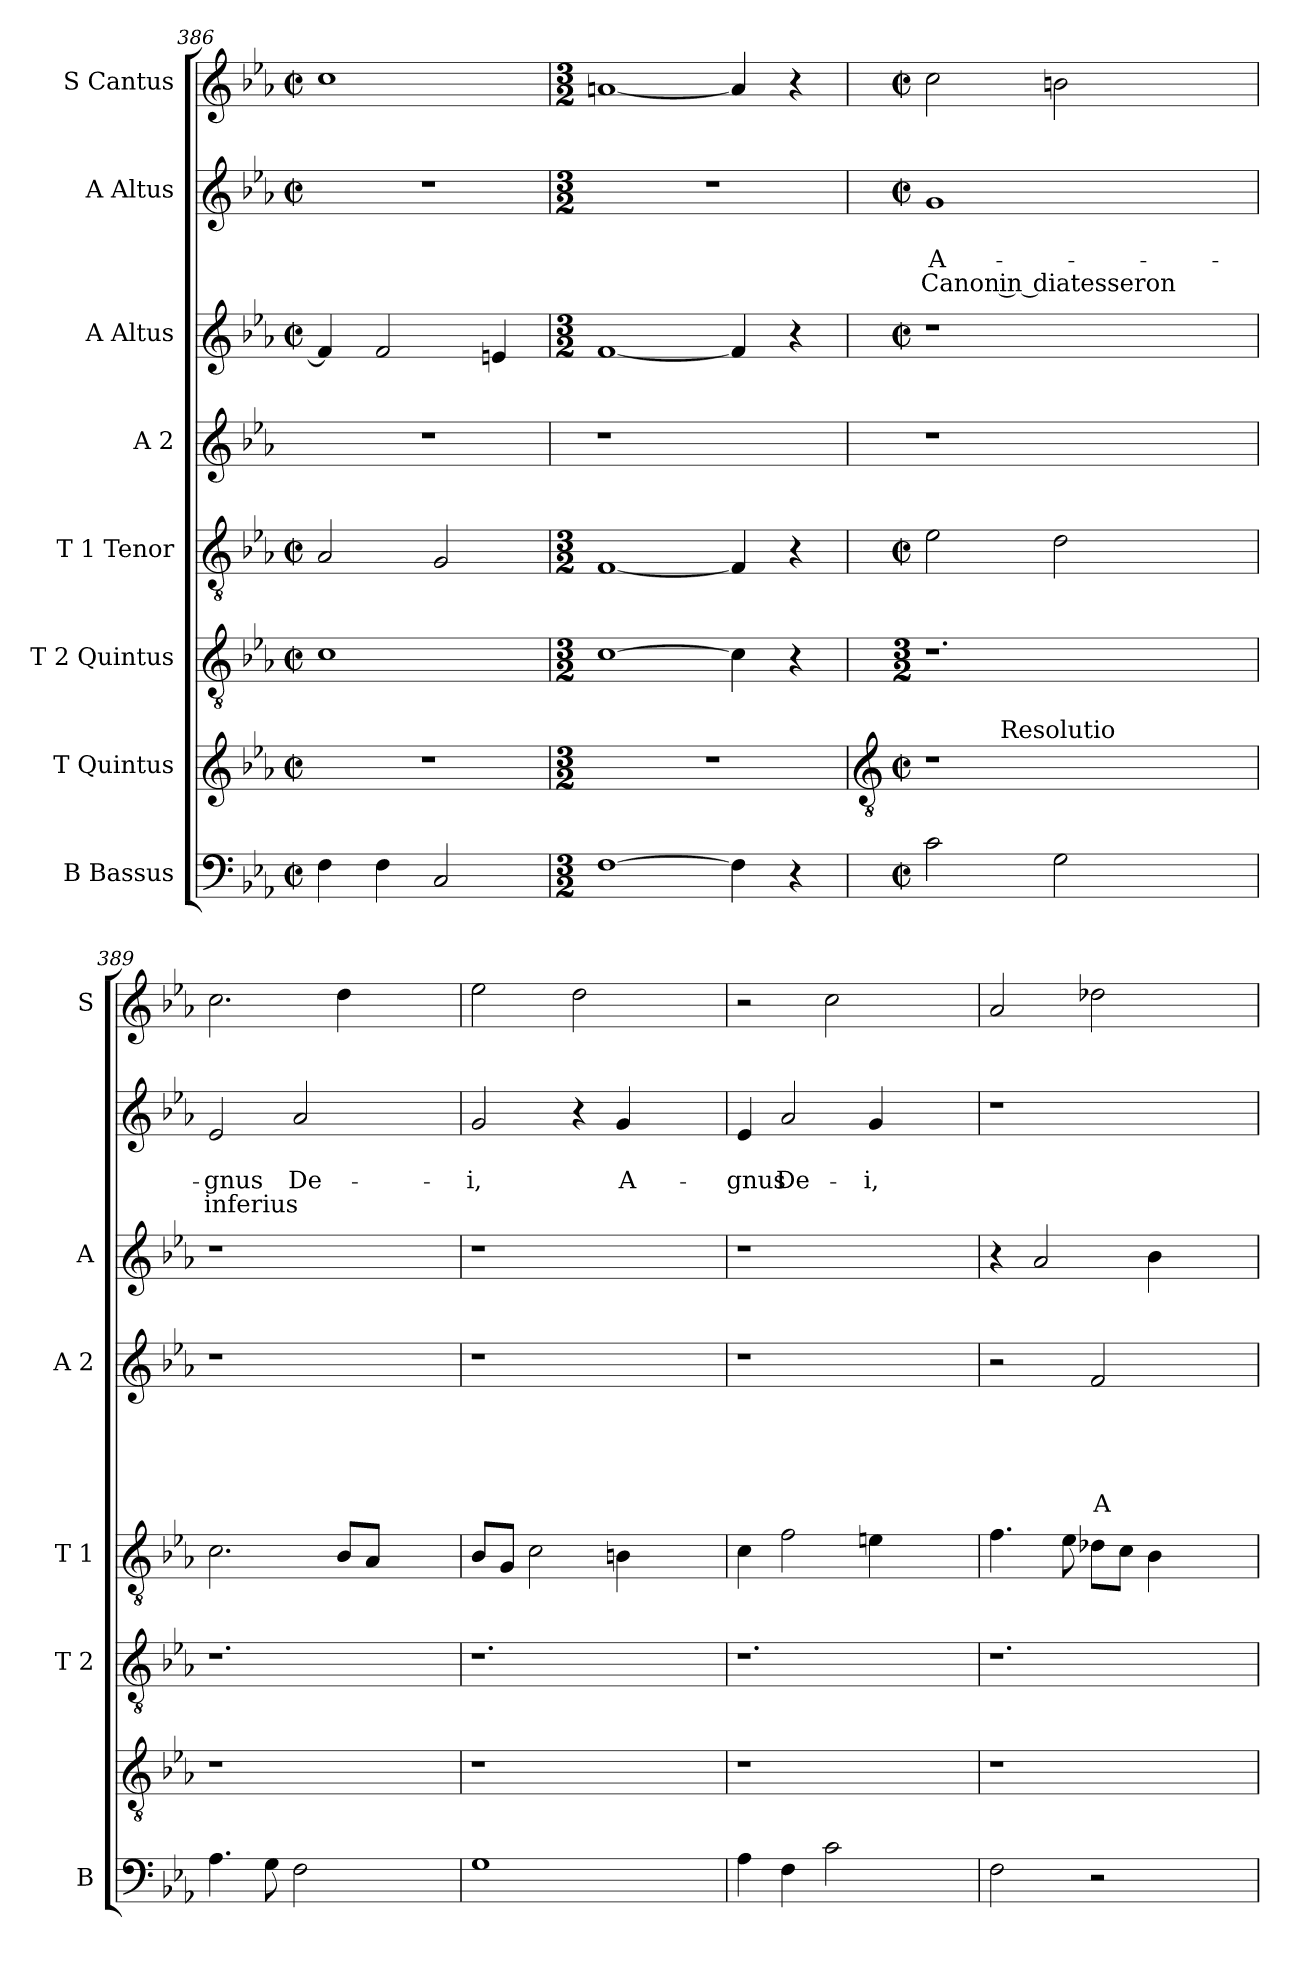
**kern	**kern	**kern	**kern	**kern	**text	**text	**text	**text	**text	**kern	**kern	**text	**text	**text	**kern
*part8	*part7	*part6	*part5	*part4	*part4	*part4	*part4	*part4	*part4	*part3	*part2	*part2	*part2	*part2	*part1
*staff8	*staff7	*staff6	*staff5	*staff4	*staff4	*staff4	*staff4	*staff4	*staff4	*staff3	*staff2	*staff2	*staff2	*staff2	*staff1
*I"B Bassus	*I"T Quintus	*I"T 2 Quintus	*I"T 1 Tenor	*I"A 2	*	*	*	*	*	*I"A Altus	*I"A Altus	*	*	*	*I"S Cantus
*I'B	*	*I'T 2	*I'T 1	*I'A 2	*	*	*	*	*	*I'A	*	*	*	*	*I'S
*clefF4	*clefG2	*clefGv2	*clefGv2	*clefG2	*	*	*	*	*	*clefG2	*clefG2	*	*	*	*clefG2
*k[b-e-a-]	*k[b-e-a-]	*k[b-e-a-]	*k[b-e-a-]	*k[b-e-a-]	*	*	*	*	*	*k[b-e-a-]	*k[b-e-a-]	*	*	*	*k[b-e-a-]
*E-:	*E-:	*E-:	*E-:	*E-:	*	*	*	*	*	*E-:	*E-:	*	*	*	*E-:
*M2/2	*M2/2	*M2/2	*M2/2	*	*	*	*	*	*	*M2/2	*M2/2	*	*	*	*M2/2
*met(c|)	*met(c|)	*met(c|)	*met(c|)	*	*	*	*	*	*	*met(c|)	*met(c|)	*	*	*	*met(c|)
=386	=386	=386	=386	=386	=386	=386	=386	=386	=386	=386	=386	=386	=386	=386	=386
4F\	1r	1c	2A-/	1r	.	.	.	.	.	4f/]	1r	.	.	.	1cc
4F\	.	.	.	.	.	.	.	.	.	2f/	.	.	.	.	.
2C/	.	.	2G/	.	.	.	.	.	.	.	.	.	.	.	.
.	.	.	.	.	.	.	.	.	.	4en/	.	.	.	.	.
=387	=387	=387	=387	=387	=387	=387	=387	=387	=387	=387	=387	=387	=387	=387	=387
*M3/2	*M3/2	*M3/2	*M3/2	*	*	*	*	*	*	*M3/2	*M3/2	*	*	*	*M3/2
[>1F	1.r	[>1c	[<1F	1r	.	.	.	.	.	[<1f	1.r	.	.	.	[<1an
4F\]	.	4c\]	4F/]	2ryy	.	.	.	.	.	4f/]	.	.	.	.	4a/]
4r	.	4r	4r	.	.	.	.	.	.	4r	.	.	.	.	4r
!!LO:LB:g=z
=388	=388	=388	=388	=388	=388	=388	=388	=388	=388	=388	=388	=388	=388	=388	=388
*	*clefGv2	*	*	*	*	*	*	*	*	*	*	*	*	*	*
*M2/2	*M2/2	*M3/2	*M2/2	*	*	*	*	*	*	*M2/2	*M2/2	*	*	*	*M2/2
*met(c|)	*met(c|)	*	*met(c|)	*	*	*	*	*	*	*met(c|)	*met(c|)	*	*	*	*met(c|)
!	!	!	!	!	!	!	!	!	!	!	!	!	!LO:LY:b	!LO:LY:b	!
*	*^	*	*	*	*	*	*	*	*	*	*	*	*	*	*
2c\	1r	4ryy	1.r	2e-\	1r	.	.	.	.	.	1r	1g	.	A-	Canon in diatesseron	2cc\
.	.	32ryy	.	.	.	.	.	.	.	.	.	.	.	.	.	.
!	!	!LO:TX:a:t=Resolutio	!	!	!	!	!	!	!	!	!	!	!	!	!	!
.	.	1ryy	.	.	.	.	.	.	.	.	.	.	.	.	.	.
2G\	.	.	.	2d\	.	.	.	.	.	.	.	.	.	.	.	2bn\
2ryy	2ryy	.	.	2ryy	2ryy	.	.	.	.	.	2ryy	2ryy	.	.	.	2ryy
.	.	8..ryy	.	.	.	.	.	.	.	.	.	.	.	.	.	.
=389	=389	=389	=389	=389	=389	=389	=389	=389	=389	=389	=389	=389	=389	=389	=389	=389
!	!	!	!	!	!	!	!	!	!	!	!	!	!	!LO:LY:b	!LO:LY:b	!
*	*v	*v	*	*	*	*	*	*	*	*	*	*	*	*	*	*
4.A-\	1r	1.r	2.c\	1r	.	.	.	.	.	1r	2e-/	.	-gnus	inferius	2.cc\
8G\	.	.	.	.	.	.	.	.	.	.	.	.	.	.	.
!	!	!	!	!	!	!	!	!	!	!	!	!	!LO:LY:b	!	!
2F\	.	.	.	.	.	.	.	.	.	.	2a-/	.	De-	.	.
.	.	.	8B-/L	.	.	.	.	.	.	.	.	.	.	.	4dd\
.	.	.	8A-/J	.	.	.	.	.	.	.	.	.	.	.	.
2ryy	2ryy	.	2ryy	2ryy	.	.	.	.	.	2ryy	2ryy	.	.	.	2ryy
=390	=390	=390	=390	=390	=390	=390	=390	=390	=390	=390	=390	=390	=390	=390	=390
!	!	!	!	!	!	!	!	!	!	!	!	!	!LO:LY:b	!	!
1G	1r	1.r	8B-/L	1r	.	.	.	.	.	1r	2g/	.	-i,	.	2ee-\
.	.	.	8G/J	.	.	.	.	.	.	.	.	.	.	.	.
.	.	.	2c\	.	.	.	.	.	.	.	.	.	.	.	.
.	.	.	.	.	.	.	.	.	.	.	4r	.	.	.	2dd\
!	!	!	!	!	!	!	!	!	!	!	!	!	!LO:LY:b	!	!
.	.	.	4Bn\	.	.	.	.	.	.	.	4g/	.	A-	.	.
2ryy	2ryy	.	2ryy	2ryy	.	.	.	.	.	2ryy	2ryy	.	.	.	2ryy
=391	=391	=391	=391	=391	=391	=391	=391	=391	=391	=391	=391	=391	=391	=391	=391
!	!	!	!	!	!	!	!	!	!	!	!	!	!LO:LY:b	!	!
4A-\	1r	1.r	4c\	1r	.	.	.	.	.	1r	4e-/	.	-gnus	.	2r
!	!	!	!	!	!	!	!	!	!	!	!	!	!LO:LY:b	!	!
4F\	.	.	2f\	.	.	.	.	.	.	.	2a-/	.	De-	.	.
2c\	.	.	.	.	.	.	.	.	.	.	.	.	.	.	2cc\
!	!	!	!	!	!	!	!	!	!	!	!	!	!LO:LY:b	!	!
.	.	.	4en\	.	.	.	.	.	.	.	4g/	.	-i,	.	.
2ryy	2ryy	.	2ryy	2ryy	.	.	.	.	.	2ryy	2ryy	.	.	.	2ryy
!!LO:LB:g=z
=392	=392	=392	=392	=392	=392	=392	=392	=392	=392	=392	=392	=392	=392	=392	=392
2F\	1r	1.r	4.f\	2r	.	.	.	.	.	4r	1r	.	.	.	2a-/
.	.	.	.	.	.	.	.	.	.	2a-/	.	.	.	.	.
.	.	.	8e-\	.	.	.	.	.	.	.	.	.	.	.	.
!	!	!	!	!	!	!	!	!	!LO:LY:b	!	!	!	!	!	!
2r	.	.	8d-X\L	2f/	.	.	.	.	A-	.	.	.	.	.	2dd-X\
.	.	.	8c\J	.	.	.	.	.	.	.	.	.	.	.	.
.	.	.	4B-\	.	.	.	.	.	.	4b-\	.	.	.	.	.
2ryy	2ryy	.	2ryy	2ryy	.	.	.	.	.	2ryy	2ryy	.	.	.	2ryy
=	=	=	=	=	=	=	=	=	=	=	=	=	=	=	=
*-	*-	*-	*-	*-	*-	*-	*-	*-	*-	*-	*-	*-	*-	*-	*-
